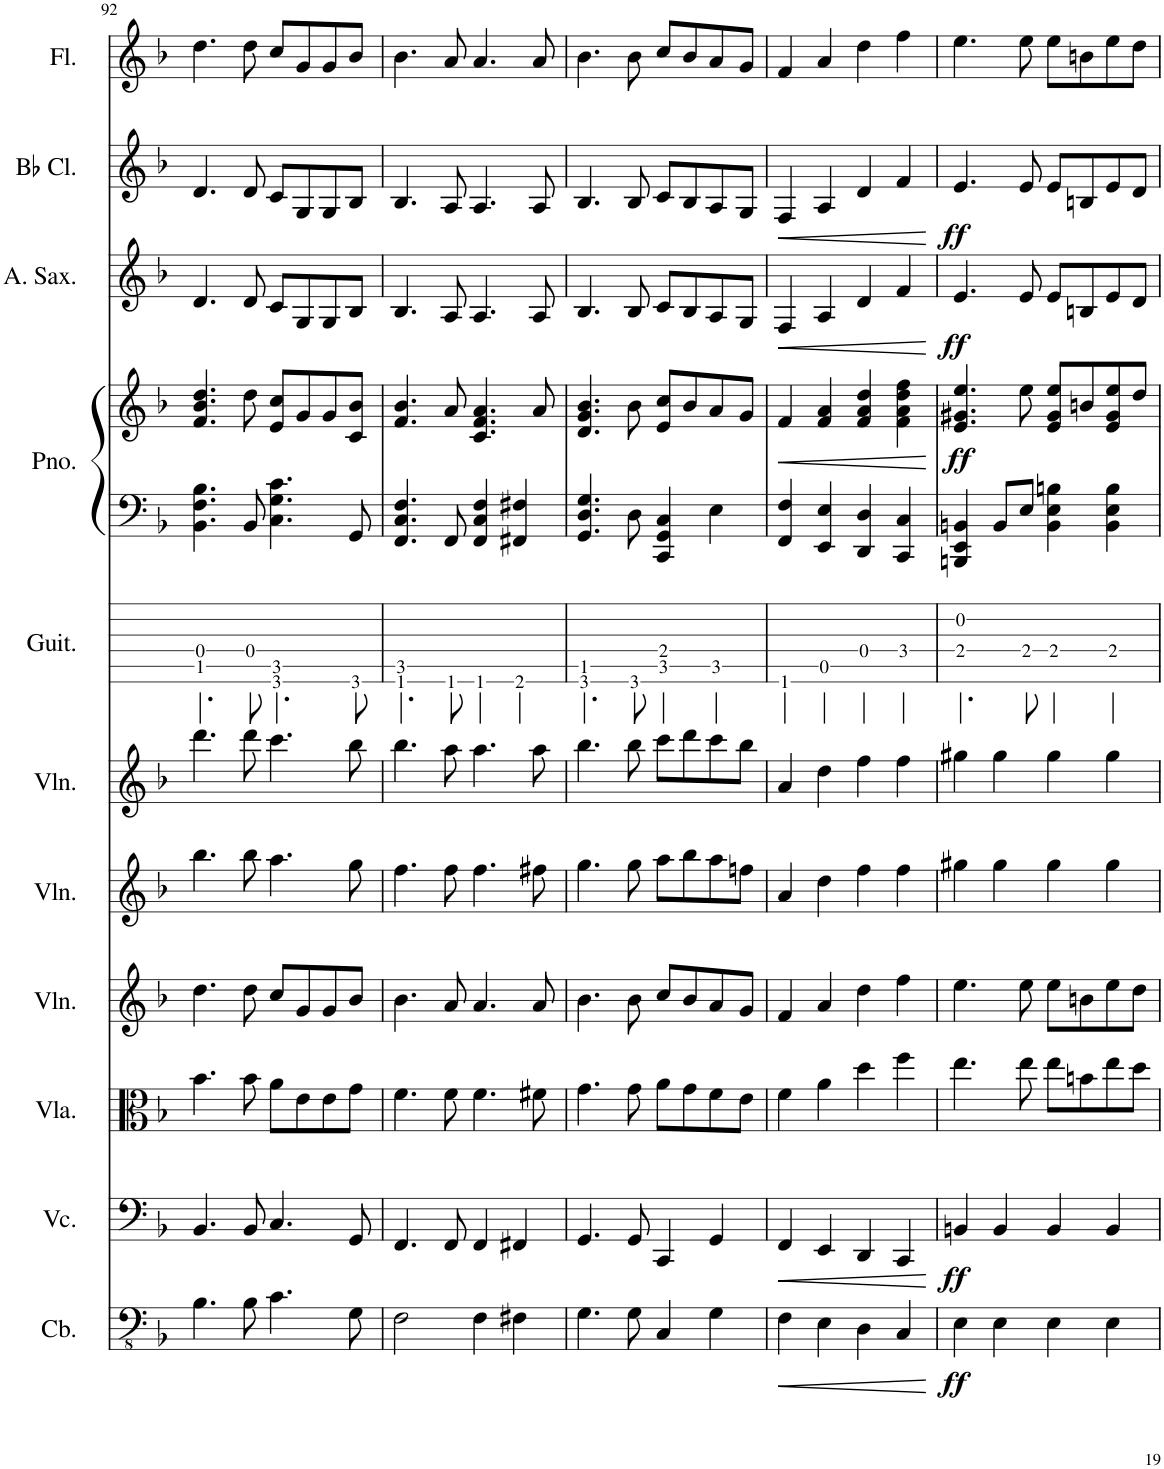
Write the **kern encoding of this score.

**kern	**dynam	**kern	**dynam	**kern	**kern	**kern	**kern	**kern	**kern	**kern	**dynam	**kern	**dynam	**kern	**dynam	**kern
*part11	*part11	*part10	*part10	*part9	*part8	*part7	*part6	*part5	*part4	*part4	*part4	*part3	*part3	*part2	*part2	*part1
*staff12	*staff12	*staff11	*staff11	*staff10	*staff9	*staff8	*staff7	*staff6	*staff5	*staff4	*staff4/5	*staff3	*staff3	*staff2	*staff2	*staff1
*I"Contrabass	*	*I"Violoncello	*	*I"Viola	*I"Violin	*I"Violin	*I"Violin	*I"Acoustic Guitar	*I"Piano	*	*	*I"Alto Saxophone	*	*I"Bb Clarinet	*	*I"Flute
*I'Cb.	*	*I'Vc.	*	*I'Vla.	*I'Vln.	*I'Vln.	*I'Vln.	*I'Guit.	*I'Pno.	*	*	*I'A. Sax.	*	*I'Bb Cl.	*	*I'Fl.
!!LO:PB:g=z
*clefFv4	*	*clefF4	*	*clefC3	*clefG2	*clefG2	*clefG2	*	*clefF4	*clefG2	*	*clefG2	*	*clefG2	*	*clefG2
*ITrd7c12	*	*	*	*	*	*	*	*	*	*	*	*ITrd5c9	*	*ITrd1c2	*	*
*k[b-]	*	*k[b-]	*	*k[b-]	*k[b-]	*k[b-]	*k[b-]	*k[b-]	*k[b-]	*k[b-]	*	*k[b-]	*	*k[b-]	*	*k[b-]
*M4/4	*	*M4/4	*	*M4/4	*M4/4	*M4/4	*M4/4	*M4/4	*M4/4	*M4/4	*	*M4/4	*	*M4/4	*	*M4/4
=92	=92	=92	=92	=92	=92	=92	=92	=92	=92	=92	=92	=92	=92	=92	=92	=92
4.BB-\	.	4.BB-/	.	4.b-\	4.dd\	4.bb-\	4.ddd\	4.BB-\ 4.D\	4.BB-\ 4.F\ 4.B-\	4.f/ 4.b-/ 4.dd/	.	4.d/	.	4.d/	.	4.dd\
8BB-\	.	8BB-/	.	8b-\	8dd\	8bb-\	8ddd\	8D\	8BB-/	8dd\	.	8d/	.	8d/	.	8dd\
4.C\	.	4.C/	.	8a\L	8cc/L	4.aa\	4.ccc\	4.GG\ 4.C\	4.C\ 4.G\ 4.c\	8e/ 8cc/L	.	8c/L	.	8c/L	.	8cc/L
.	.	.	.	8e\	8g/	.	.	.	.	8g/	.	8G/	.	8G/	.	8g/
.	.	.	.	8e\	8g/	.	.	.	.	8g/	.	8G/	.	8G/	.	8g/
8GG\	.	8GG/	.	8g\J	8b-/J	8gg\	8bb-\	8GG\	8GG/	8c/ 8b-/J	.	8B-/J	.	8B-/J	.	8b-/J
=93	=93	=93	=93	=93	=93	=93	=93	=93	=93	=93	=93	=93	=93	=93	=93	=93
2FF\	.	4.FF/	.	4.f\	4.b-\	4.ff\	4.bb-\	4.FF\ 4.C\	4.FF/ 4.C/ 4.F/	4.f/ 4.b-/	.	4.B-/	.	4.B-/	.	4.b-\
.	.	8FF/	.	8f\	8a/	8ff\	8aa\	8FF\	8FF/	8a/	.	8A/	.	8A/	.	8a/
4FF\	.	4FF/	.	4.f\	4.a/	4.ff\	4.aa\	4FF\	4FF/ 4C/ 4F/	4.c/ 4.f/ 4.a/	.	4.A/	.	4.A/	.	4.a/
4FF#X\	.	4FF#X/	.	.	.	.	.	4FF#X\	4FF#X/ 4F#X/	.	.	.	.	.	.	.
.	.	.	.	8f#X\	8a/	8ff#X\	8aa\	.	.	8a/	.	8A/	.	8A/	.	8a/
=94	=94	=94	=94	=94	=94	=94	=94	=94	=94	=94	=94	=94	=94	=94	=94	=94
4.GG\	.	4.GG/	.	4.g\	4.b-\	4.gg\	4.bb-\	4.GG\ 4.BB-\	4.GG/ 4.D/ 4.G/	4.d/ 4.g/ 4.b-/	.	4.B-/	.	4.B-/	.	4.b-\
8GG\	.	8GG/	.	8g\	8b-\	8gg\	8bb-\	8GG\	8D\	8b-\	.	8B-/	.	8B-/	.	8b-\
4CC/	.	4CC/	.	8a\L	8cc/L	8aa\L	8ccc\L	4C\ 4E\	4CC/ 4GG/ 4C/	8e/ 8cc/L	.	8c/L	.	8c/L	.	8cc/L
.	.	.	.	8g\	8b-/	8bb-\	8ddd\	.	.	8b-/	.	8B-/	.	8B-/	.	8b-/
4GG\	.	4GG/	.	8f\	8a/	8aa\	8ccc\	4C\	4E\	8a/	.	8A/	.	8A/	.	8a/
.	.	.	.	8e\J	8g/J	8ffn\J	8bb-\J	.	.	8g/J	.	8G/J	.	8G/J	.	8g/J
=95	=95	=95	=95	=95	=95	=95	=95	=95	=95	=95	=95	=95	=95	=95	=95	=95
!	!LO:HP:b	!	!LO:HP:b	!	!	!	!	!	!	!	!LO:HP:b	!	!LO:HP:b	!	!LO:HP:b	!
4FF\	<	4FF/	<	4f\	4f/	4a/	4a/	4FF\	4FF/ 4F/	4f/	<	4F/	<	4F/	<	4f/
4EE\	.	4EE/	.	4a\	4a/	4dd\	4dd\	4AA\	4EE/ 4E/	4f/ 4a/	.	4A/	.	4A/	.	4a/
4DD\	.	4DD/	.	4dd\	4dd\	4ff\	4ff\	4D\	4DD/ 4D/	4f/ 4a/ 4dd/	.	4d/	.	4d/	.	4dd\
4CC/	.	4CC/	.	4ff\	4ff\	4ff\	4ff\	4F\	4CC/ 4C/	4f\ 4a\ 4dd\ 4ff\	.	4f/	.	4f/	.	4ff\
.	[	.	[	.	.	.	.	.	.	.	[	.	[	.	[	.
=96	=96	=96	=96	=96	=96	=96	=96	=96	=96	=96	=96	=96	=96	=96	=96	=96
!	!LO:DY:b	!	!LO:DY:b	!	!	!	!	!	!	!	!LO:DY:b	!	!LO:DY:b	!	!LO:DY:b	!
4EE\	ff	4BBn/	ff	4.ee\	4.ee\	4gg#X\	4gg#X\	4.E\ 4.Bn\	4BBBn/ 4EE/ 4BBn/	4.e/ 4.g#X/ 4.ee/	ff	4.e/	ff	4.e/	ff	4.ee\
4EE\	.	4BB/	.	.	.	4gg#\	4gg#\	.	8BB/L	.	.	.	.	.	.	.
.	.	.	.	8ee\	8ee\	.	.	8E\	8E/J	8ee\	.	8e/	.	8e/	.	8ee\
4EE\	.	4BB/	.	8ee\L	8ee\L	4gg#\	4gg#\	4E\	4BB\ 4E\ 4Bn\	8e/ 8g#/ 8ee/L	.	8e/L	.	8e/L	.	8ee\L
.	.	.	.	8bn\	8bn\	.	.	.	.	8bn/	.	8Bn/	.	8Bn/	.	8bn\
4EE\	.	4BB/	.	8ee\	8ee\	4gg#\	4gg#\	4E\	4BB\ 4E\ 4B\	8e/ 8g#/ 8ee/	.	8e/	.	8e/	.	8ee\
.	.	.	.	8dd\J	8dd\J	.	.	.	.	8dd/J	.	8d/J	.	8d/J	.	8dd\J
=	=	=	=	=	=	=	=	=	=	=	=	=	=	=	=	=
*-	*-	*-	*-	*-	*-	*-	*-	*-	*-	*-	*-	*-	*-	*-	*-	*-
